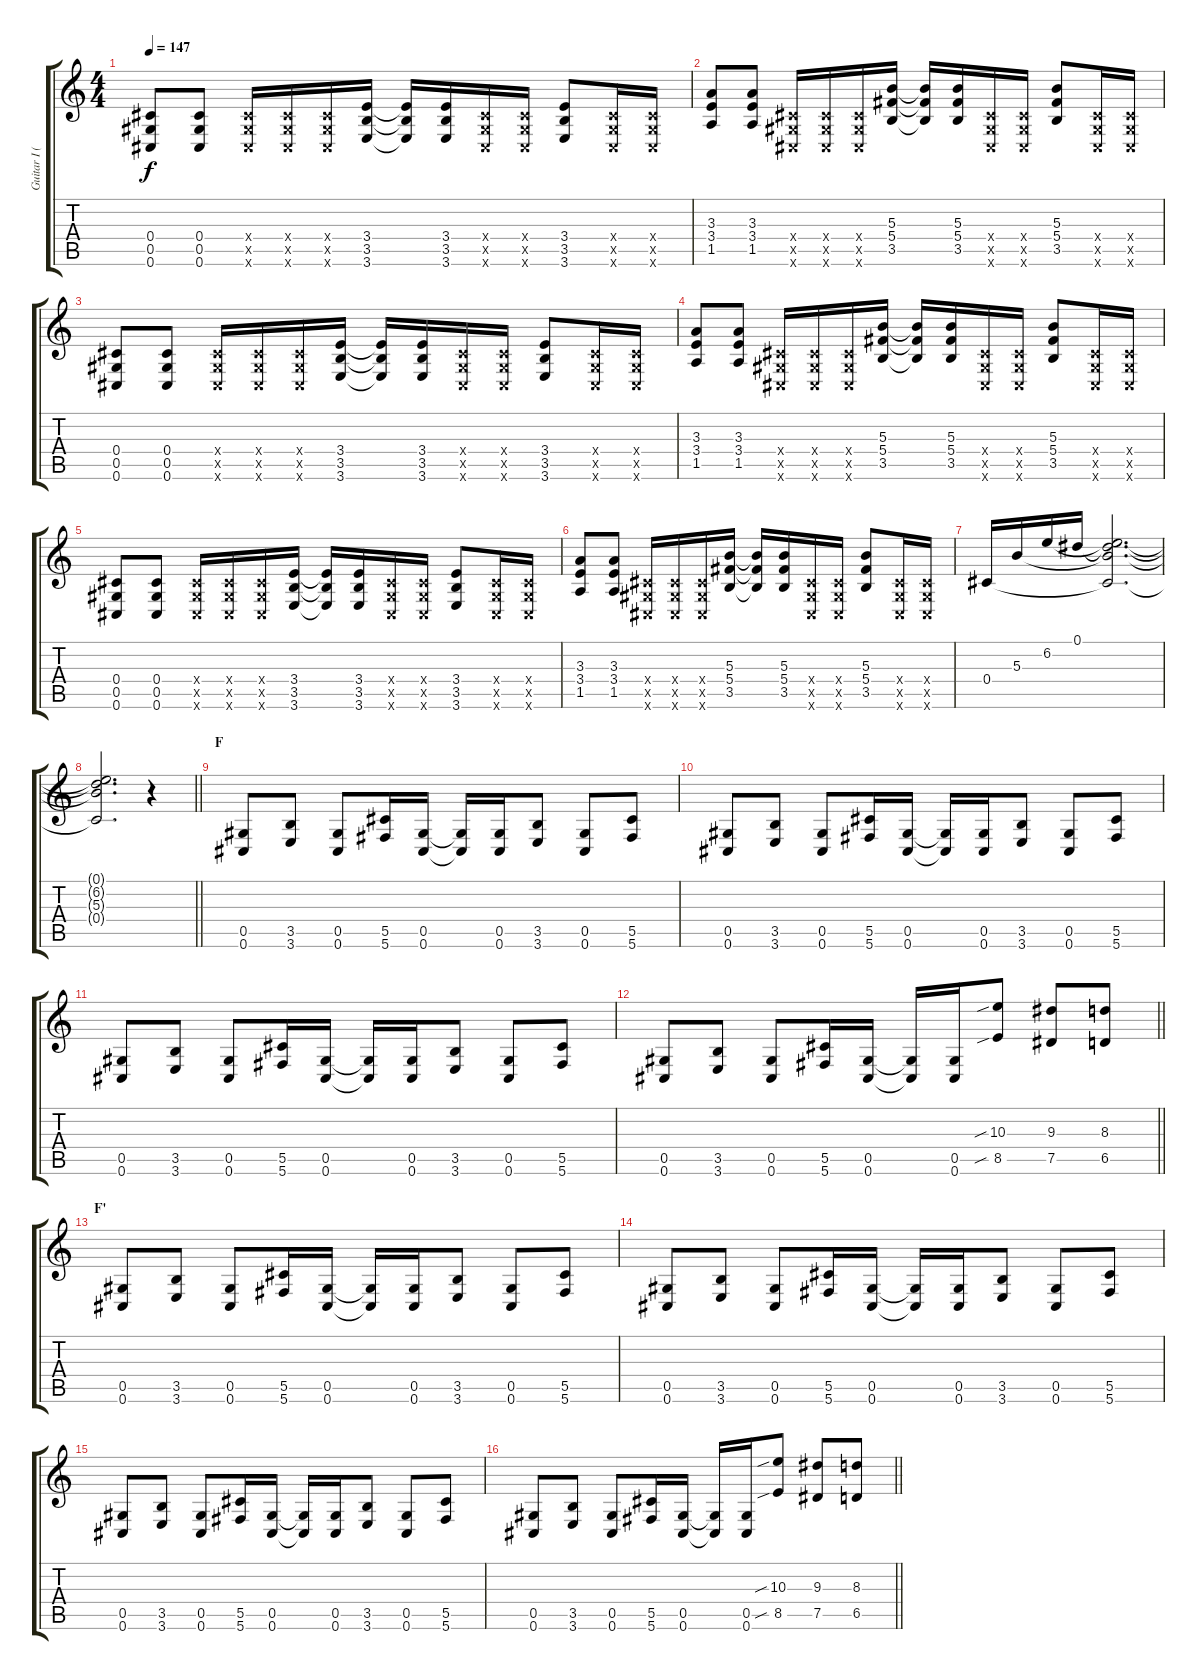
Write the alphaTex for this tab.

\track ("Guitar I (Sakito)" "Guitar I (") {instrument overdrivenguitar}
\staff {score tabs}
\tuning (Eb4 Bb3 Gb3 Db3 Ab2 Db2) {hide}
\ts (4 4)
\tempo 147
\clef g2
\ks c
(0.4 0.5 0.6).8{dy f} (0.4 0.5 0.6).8 (0.4{x} 0.5{x} 0.6{x}).16 (0.4{x} 0.5{x} 0.6{x}).16 (0.4{x} 0.5{x} 0.6{x}).16 (3.4 3.5 3.6).16 (3.4{t} 3.5{t} 3.6{t}).16 (3.4 3.5 3.6).16 (0.4{x} 0.5{x} 0.6{x}).16 (0.4{x} 0.5{x} 0.6{x}).16 (3.4 3.5 3.6).8 (0.4{x} 0.5{x} 0.6{x}).16 (0.4{x} 0.5{x} 0.6{x}).16 |
(3.3 3.4 1.5).8 (3.3 3.4 1.5).8 (0.4{x} 0.5{x} 0.6{x}).16 (0.4{x} 0.5{x} 0.6{x}).16 (0.4{x} 0.5{x} 0.6{x}).16 (5.3 5.4 3.5).16 (5.3{t} 5.4{t} 3.5{t}).16 (5.3 5.4 3.5).16 (0.4{x} 0.5{x} 0.6{x}).16 (0.4{x} 0.5{x} 0.6{x}).16 (5.3 5.4 3.5).8 (0.4{x} 0.5{x} 0.6{x}).16 (0.4{x} 0.5{x} 0.6{x}).16 |
(0.4 0.5 0.6).8 (0.4 0.5 0.6).8 (0.4{x} 0.5{x} 0.6{x}).16 (0.4{x} 0.5{x} 0.6{x}).16 (0.4{x} 0.5{x} 0.6{x}).16 (3.4 3.5 3.6).16 (3.4{t} 3.5{t} 3.6{t}).16 (3.4 3.5 3.6).16 (0.4{x} 0.5{x} 0.6{x}).16 (0.4{x} 0.5{x} 0.6{x}).16 (3.4 3.5 3.6).8 (0.4{x} 0.5{x} 0.6{x}).16 (0.4{x} 0.5{x} 0.6{x}).16 |
(3.3 3.4 1.5).8 (3.3 3.4 1.5).8 (0.4{x} 0.5{x} 0.6{x}).16 (0.4{x} 0.5{x} 0.6{x}).16 (0.4{x} 0.5{x} 0.6{x}).16 (5.3 5.4 3.5).16 (5.3{t} 5.4{t} 3.5{t}).16 (5.3 5.4 3.5).16 (0.4{x} 0.5{x} 0.6{x}).16 (0.4{x} 0.5{x} 0.6{x}).16 (5.3 5.4 3.5).8 (0.4{x} 0.5{x} 0.6{x}).16 (0.4{x} 0.5{x} 0.6{x}).16 |
(0.4 0.5 0.6).8 (0.4 0.5 0.6).8 (0.4{x} 0.5{x} 0.6{x}).16 (0.4{x} 0.5{x} 0.6{x}).16 (0.4{x} 0.5{x} 0.6{x}).16 (3.4 3.5 3.6).16 (3.4{t} 3.5{t} 3.6{t}).16 (3.4 3.5 3.6).16 (0.4{x} 0.5{x} 0.6{x}).16 (0.4{x} 0.5{x} 0.6{x}).16 (3.4 3.5 3.6).8 (0.4{x} 0.5{x} 0.6{x}).16 (0.4{x} 0.5{x} 0.6{x}).16 |
(3.3 3.4 1.5).8 (3.3 3.4 1.5).8 (0.4{x} 0.5{x} 0.6{x}).16 (0.4{x} 0.5{x} 0.6{x}).16 (0.4{x} 0.5{x} 0.6{x}).16 (5.3 5.4 3.5).16 (5.3{t} 5.4{t} 3.5{t}).16 (5.3 5.4 3.5).16 (0.4{x} 0.5{x} 0.6{x}).16 (0.4{x} 0.5{x} 0.6{x}).16 (5.3 5.4 3.5).8 (0.4{x} 0.5{x} 0.6{x}).16 (0.4{x} 0.5{x} 0.6{x}).16 |
0.4.16 5.3.16 6.2.16 0.1.16 (0.1{t} 6.2{t} 5.3{t} 0.4{t}).2{d} |
\barLineRight lightlight
(0.1{t} 6.2{t} 5.3{t} 0.4{t}).2{d} r.4 |
\section ("" "F")
(0.5 0.6).8 (3.5 3.6).8 (0.5 0.6).8 (5.5 5.6).16 (0.5 0.6).16 (0.5{t} 0.6{t}).16 (0.5 0.6).16 (3.5 3.6).8 (0.5 0.6).8 (5.5 5.6).8 |
(0.5 0.6).8 (3.5 3.6).8 (0.5 0.6).8 (5.5 5.6).16 (0.5 0.6).16 (0.5{t} 0.6{t}).16 (0.5 0.6).16 (3.5 3.6).8 (0.5 0.6).8 (5.5 5.6).8 |
(0.5 0.6).8 (3.5 3.6).8 (0.5 0.6).8 (5.5 5.6).16 (0.5 0.6).16 (0.5{t} 0.6{t}).16 (0.5 0.6).16 (3.5 3.6).8 (0.5 0.6).8 (5.5 5.6).8 |
\barLineRight lightlight
(0.5 0.6).8 (3.5 3.6).8 (0.5 0.6).8 (5.5 5.6).16 (0.5 0.6).16 (0.5{t} 0.6{t}).16 (0.5 0.6).16 (10.3{sib} 8.5{sib}).8 (9.3 7.5).8 (8.3 6.5).8 |
\section ("" "F'")
(0.5 0.6).8 (3.5 3.6).8 (0.5 0.6).8 (5.5 5.6).16 (0.5 0.6).16 (0.5{t} 0.6{t}).16 (0.5 0.6).16 (3.5 3.6).8 (0.5 0.6).8 (5.5 5.6).8 |
(0.5 0.6).8 (3.5 3.6).8 (0.5 0.6).8 (5.5 5.6).16 (0.5 0.6).16 (0.5{t} 0.6{t}).16 (0.5 0.6).16 (3.5 3.6).8 (0.5 0.6).8 (5.5 5.6).8 |
(0.5 0.6).8 (3.5 3.6).8 (0.5 0.6).8 (5.5 5.6).16 (0.5 0.6).16 (0.5{t} 0.6{t}).16 (0.5 0.6).16 (3.5 3.6).8 (0.5 0.6).8 (5.5 5.6).8 |
\barLineRight lightlight
(0.5 0.6).8 (3.5 3.6).8 (0.5 0.6).8 (5.5 5.6).16 (0.5 0.6).16 (0.5{t} 0.6{t}).16 (0.5 0.6).16 (10.3{sib} 8.5{sib}).8 (9.3 7.5).8 (8.3 6.5).8
